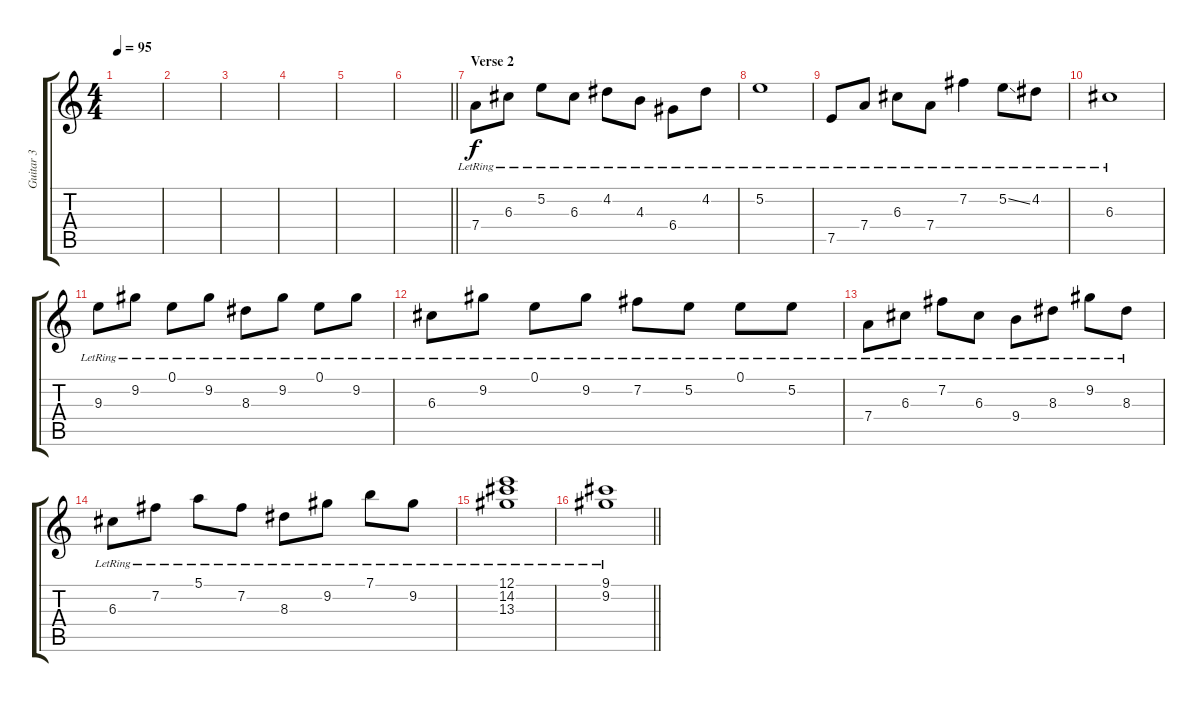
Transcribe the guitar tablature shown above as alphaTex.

\track ("Guitar 3" "Guitar 3") {instrument overdrivenguitar}
\staff {score tabs}
\tuning (E4 B3 G3 D3 A2 E2) {hide}
\ts (4 4)
\tempo 95
\clef g2
\ks c
|
|
|
|
|
\barLineRight lightlight
|
\section ("" "Verse 2")
7.4{lr}.8 6.3{lr}.8 5.2{lr}.8 6.3{lr}.8 4.2{lr}.8 4.3{lr}.8 6.4{lr}.8 4.2{lr}.8 |
5.2{lr}.1 |
7.5{lr}.8 7.4{lr}.8 6.3{lr}.8 7.4{lr}.8 7.2{lr}.4 5.2{ss lr}.8 4.2{lr}.8 |
6.3{lr}.1 |
9.3{lr}.8 9.2{lr}.8 0.1{lr}.8 9.2{lr}.8 8.3{lr}.8 9.2{lr}.8 0.1{lr}.8 9.2{lr}.8 |
6.3{lr}.8 9.2{lr}.8 0.1{lr}.8 9.2{lr}.8 7.2{lr}.8 5.2{lr}.8 0.1{lr}.8 5.2{lr}.8 |
7.4{lr}.8 6.3{lr}.8 7.2{lr}.8 6.3{lr}.8 9.4{lr}.8 8.3{lr}.8 9.2{lr}.8 8.3{lr}.8 |
6.3{lr}.8 7.2{lr}.8 5.1{lr}.8 7.2{lr}.8 8.3{lr}.8 9.2{lr}.8 7.1{lr}.8 9.2{lr}.8 |
(12.1{lr} 14.2{lr} 13.3{lr}).1 |
\barLineRight lightlight
(9.1{lr} 9.2{lr}).1
